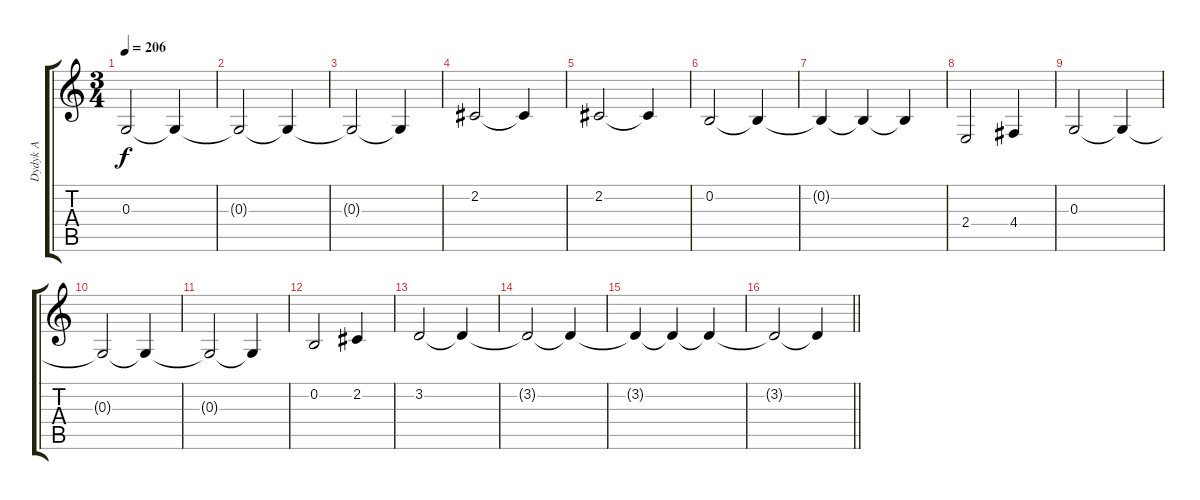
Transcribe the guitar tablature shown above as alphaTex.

\track ("Dydyk A" "Dydyk A") {instrument cello}
\staff {score tabs}
\tuning (E4 B3 G3 D3 A2 E2) {hide}
\ts (3 4)
\tempo 206
\clef g2
\ks c
0.3.2{dy f} 0.3{t}.4 |
0.3{t}.2 0.3{t}.4 |
0.3{t}.2 0.3{t}.4 |
2.2.2 2.2{t}.4 |
2.2.2 2.2{t}.4 |
0.2.2 0.2{t}.4 |
0.2{t}.4 0.2{t}.4 0.2{t}.4 |
2.4.2 4.4.4 |
0.3.2 0.3{t}.4 |
0.3{t}.2 0.3{t}.4 |
0.3{t}.2 0.3{t}.4 |
0.2.2 2.2.4 |
3.2.2 3.2{t}.4 |
3.2{t}.2 3.2{t}.4 |
3.2{t}.4 3.2{t}.4 3.2{t}.4 |
\barLineRight lightlight
3.2{t}.2 3.2{t}.4
